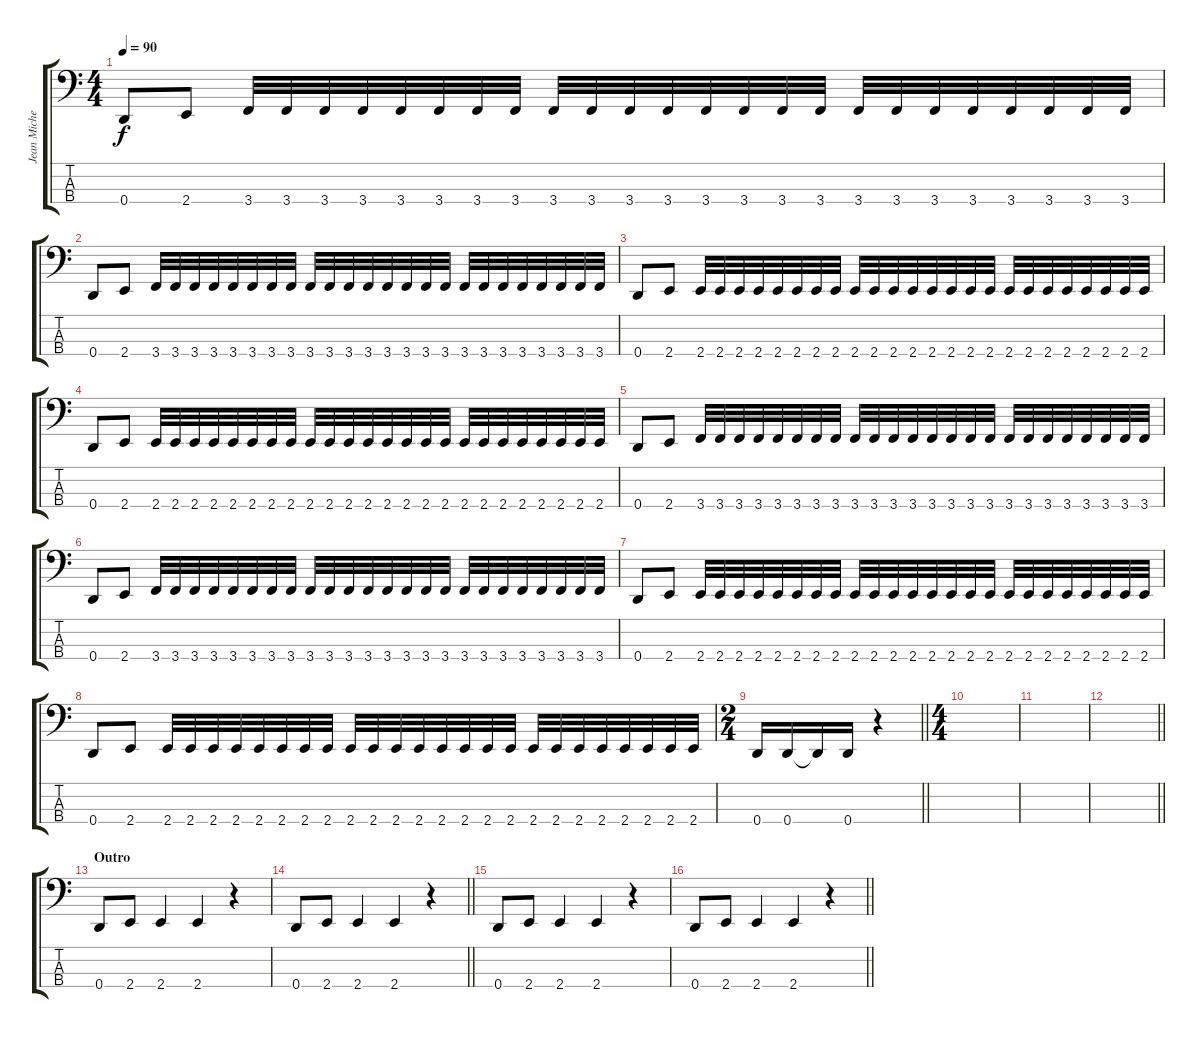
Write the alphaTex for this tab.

\track ("Jean Michel Labadie" "Jean Miche") {instrument electricbasspick}
\staff {score tabs}
\tuning (F2 C2 G1 D1) {hide}
\ts (4 4)
\tempo 90
\clef f4
\ks c
0.4.8{dy f} 2.4.8 3.4.32 3.4.32 3.4.32 3.4.32 3.4.32 3.4.32 3.4.32 3.4.32 3.4.32 3.4.32 3.4.32 3.4.32 3.4.32 3.4.32 3.4.32 3.4.32 3.4.32 3.4.32 3.4.32 3.4.32 3.4.32 3.4.32 3.4.32 3.4.32 |
0.4.8 2.4.8 3.4.32 3.4.32 3.4.32 3.4.32 3.4.32 3.4.32 3.4.32 3.4.32 3.4.32 3.4.32 3.4.32 3.4.32 3.4.32 3.4.32 3.4.32 3.4.32 3.4.32 3.4.32 3.4.32 3.4.32 3.4.32 3.4.32 3.4.32 3.4.32 |
0.4.8 2.4.8 2.4.32 2.4.32 2.4.32 2.4.32 2.4.32 2.4.32 2.4.32 2.4.32 2.4.32 2.4.32 2.4.32 2.4.32 2.4.32 2.4.32 2.4.32 2.4.32 2.4.32 2.4.32 2.4.32 2.4.32 2.4.32 2.4.32 2.4.32 2.4.32 |
0.4.8 2.4.8 2.4.32 2.4.32 2.4.32 2.4.32 2.4.32 2.4.32 2.4.32 2.4.32 2.4.32 2.4.32 2.4.32 2.4.32 2.4.32 2.4.32 2.4.32 2.4.32 2.4.32 2.4.32 2.4.32 2.4.32 2.4.32 2.4.32 2.4.32 2.4.32 |
0.4.8 2.4.8 3.4.32 3.4.32 3.4.32 3.4.32 3.4.32 3.4.32 3.4.32 3.4.32 3.4.32 3.4.32 3.4.32 3.4.32 3.4.32 3.4.32 3.4.32 3.4.32 3.4.32 3.4.32 3.4.32 3.4.32 3.4.32 3.4.32 3.4.32 3.4.32 |
0.4.8 2.4.8 3.4.32 3.4.32 3.4.32 3.4.32 3.4.32 3.4.32 3.4.32 3.4.32 3.4.32 3.4.32 3.4.32 3.4.32 3.4.32 3.4.32 3.4.32 3.4.32 3.4.32 3.4.32 3.4.32 3.4.32 3.4.32 3.4.32 3.4.32 3.4.32 |
0.4.8 2.4.8 2.4.32 2.4.32 2.4.32 2.4.32 2.4.32 2.4.32 2.4.32 2.4.32 2.4.32 2.4.32 2.4.32 2.4.32 2.4.32 2.4.32 2.4.32 2.4.32 2.4.32 2.4.32 2.4.32 2.4.32 2.4.32 2.4.32 2.4.32 2.4.32 |
0.4.8 2.4.8 2.4.32 2.4.32 2.4.32 2.4.32 2.4.32 2.4.32 2.4.32 2.4.32 2.4.32 2.4.32 2.4.32 2.4.32 2.4.32 2.4.32 2.4.32 2.4.32 2.4.32 2.4.32 2.4.32 2.4.32 2.4.32 2.4.32 2.4.32 2.4.32 |
\ts (2 4)
\barLineRight lightlight
0.4.16 0.4.16 0.4{t}.16 0.4.16 r.4 |
\ts (4 4)
\section ("" "")
|
|
\barLineRight lightlight
|
\section ("" "Outro")
0.4.8 2.4.8 2.4.4 2.4.4 r.4 |
\barLineRight lightlight
0.4.8 2.4.8 2.4.4 2.4.4 r.4 |
0.4.8 2.4.8 2.4.4 2.4.4 r.4 |
\barLineRight lightlight
0.4.8 2.4.8 2.4.4 2.4.4 r.4
